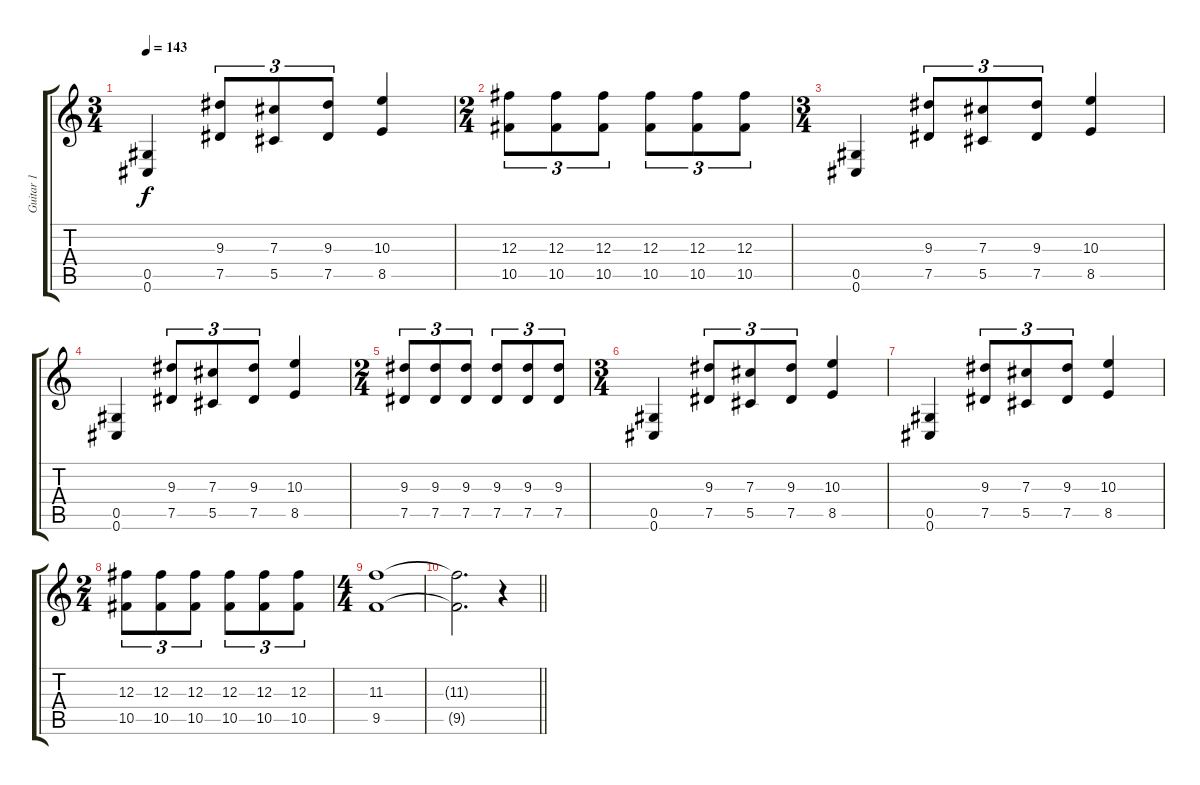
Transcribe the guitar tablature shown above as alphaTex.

\track ("Guitar 1" "Guitar 1") {instrument distortionguitar}
\staff {score tabs}
\tuning (Eb4 Bb3 Gb3 Db3 Ab2 Db2) {hide}
\ts (3 4)
\tempo 143
\clef g2
\ks c
(0.5 0.6).4{dy f} (9.3 7.5).8{tu (3 2)} (7.3 5.5).8{tu (3 2)} (9.3 7.5).8{tu (3 2)} (10.3 8.5).4 |
\ts (2 4)
(12.3 10.5).8{tu (3 2)} (12.3 10.5).8{tu (3 2)} (12.3 10.5).8{tu (3 2)} (12.3 10.5).8{tu (3 2)} (12.3 10.5).8{tu (3 2)} (12.3 10.5).8{tu (3 2)} |
\ts (3 4)
(0.5 0.6).4 (9.3 7.5).8{tu (3 2)} (7.3 5.5).8{tu (3 2)} (9.3 7.5).8{tu (3 2)} (10.3 8.5).4 |
(0.5 0.6).4 (9.3 7.5).8{tu (3 2)} (7.3 5.5).8{tu (3 2)} (9.3 7.5).8{tu (3 2)} (10.3 8.5).4 |
\ts (2 4)
(9.3 7.5).8{tu (3 2)} (9.3 7.5).8{tu (3 2)} (9.3 7.5).8{tu (3 2)} (9.3 7.5).8{tu (3 2)} (9.3 7.5).8{tu (3 2)} (9.3 7.5).8{tu (3 2)} |
\ts (3 4)
(0.5 0.6).4 (9.3 7.5).8{tu (3 2)} (7.3 5.5).8{tu (3 2)} (9.3 7.5).8{tu (3 2)} (10.3 8.5).4 |
(0.5 0.6).4 (9.3 7.5).8{tu (3 2)} (7.3 5.5).8{tu (3 2)} (9.3 7.5).8{tu (3 2)} (10.3 8.5).4 |
\ts (2 4)
(12.3 10.5).8{tu (3 2)} (12.3 10.5).8{tu (3 2)} (12.3 10.5).8{tu (3 2)} (12.3 10.5).8{tu (3 2)} (12.3 10.5).8{tu (3 2)} (12.3 10.5).8{tu (3 2)} |
\ts (4 4)
(11.3 9.5).1 |
\barLineRight lightlight
(11.3{t} 9.5{t}).2{d} r.4
